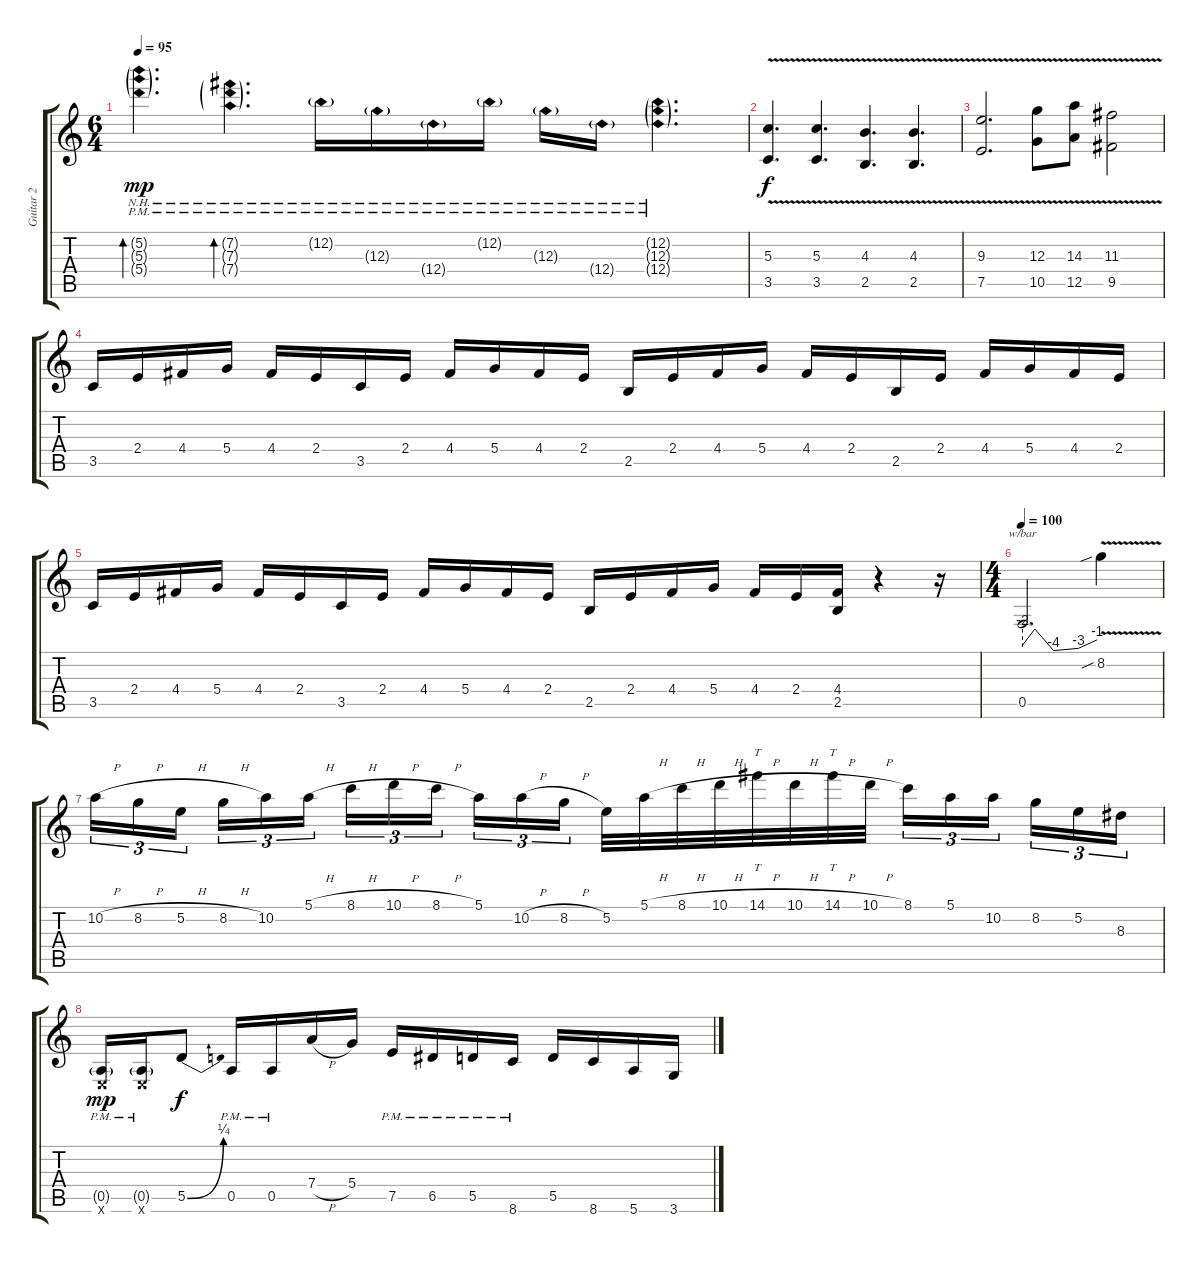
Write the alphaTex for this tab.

\track ("Guitar 2" "Guitar 2") {instrument distortionguitar}
\staff {score tabs}
\tuning (E4 B3 G3 D3 A2 E2) {hide}
\ts (6 4)
\tempo 95
\clef g2
\ks c
(5.2{nh g pm} 5.3{nh g pm} 5.4{nh g pm}).4{d bd 240 dy mp} (7.2{nh g pm} 7.3{nh g pm} 7.4{nh g pm}).4{d bd 240} 12.2{nh g pm}.16 12.3{nh g pm}.16 12.4{nh g pm}.16 12.2{nh g pm}.16 12.3{nh g pm}.16 12.4{nh g pm}.16 (12.2{nh g} 12.3{nh g pm} 12.4{nh g}).4{d} |
(5.3 3.5{v}).4{d dy f instrument distortionguitar} (5.3 3.5{v}).4{d} (4.3 2.5{v}).4{d} (4.3 2.5{v}).4{d} |
(9.3 7.5{v}).2{d} (12.3 10.5{v}).8 (14.3 12.5{v}).8 (11.3 9.5{v}).2 |
3.5.16 2.4.16 4.4.16 5.4.16 4.4.16 2.4.16 3.5.16 2.4.16 4.4.16 5.4.16 4.4.16 2.4.16 2.5.16 2.4.16 4.4.16 5.4.16 4.4.16 2.4.16 2.5.16 2.4.16 4.4.16 5.4.16 4.4.16 2.4.16 |
3.5.16 2.4.16 4.4.16 5.4.16 4.4.16 2.4.16 3.5.16 2.4.16 4.4.16 5.4.16 4.4.16 2.4.16 2.5.16 2.4.16 4.4.16 5.4.16 4.4.16 2.4.16 (4.4 2.5).16 r.4 r.16 |
\ts (4 4)
\tempo 105
\tempo 100
0.5.2{d tbe (custom default 0 -8 10 0 25 -16 45 -12 60 -4) balance 8} 8.2{v sib}.4 |
10.2{h}.16{tu (3 2)} 8.2{h}.16{tu (3 2)} 5.2{h}.16{tu (3 2) beam splitsecondary} 8.2{h}.16{tu (3 2)} 10.2.16{tu (3 2)} 5.1{h}.16{tu (3 2)} 8.1{h}.16{tu (3 2)} 10.1{h}.16{tu (3 2)} 8.1{h}.16{tu (3 2) beam splitsecondary} 5.1.16{tu (3 2)} 10.2{h}.16{tu (3 2)} 8.2{h}.16{tu (3 2)} 5.2.32 5.1{h}.32 8.1{h}.32 10.1{h}.32 14.1{h}.32{tt} 10.1{h}.32 14.1{h}.32{tt} 10.1{h}.32 8.1.16{tu (3 2)} 5.1.16{tu (3 2)} 10.2.16{tu (3 2) beam splitsecondary} 8.2.16{tu (3 2)} 5.2.16{tu (3 2)} 8.3.16{tu (3 2)} |
(0.5{g pm} 0.6{x}).16{dy mp} (0.5{g pm} 0.6{x}).16 5.5{be (bend 0 0 60 1)}.8{dy f} 0.5{pm}.16 0.5{pm}.16 7.4{h}.16 5.4.16 7.5{pm}.16 6.5{pm}.16 5.5{pm}.16 8.6{pm}.16 5.5.16 8.6.16 5.6.16 3.6.16
